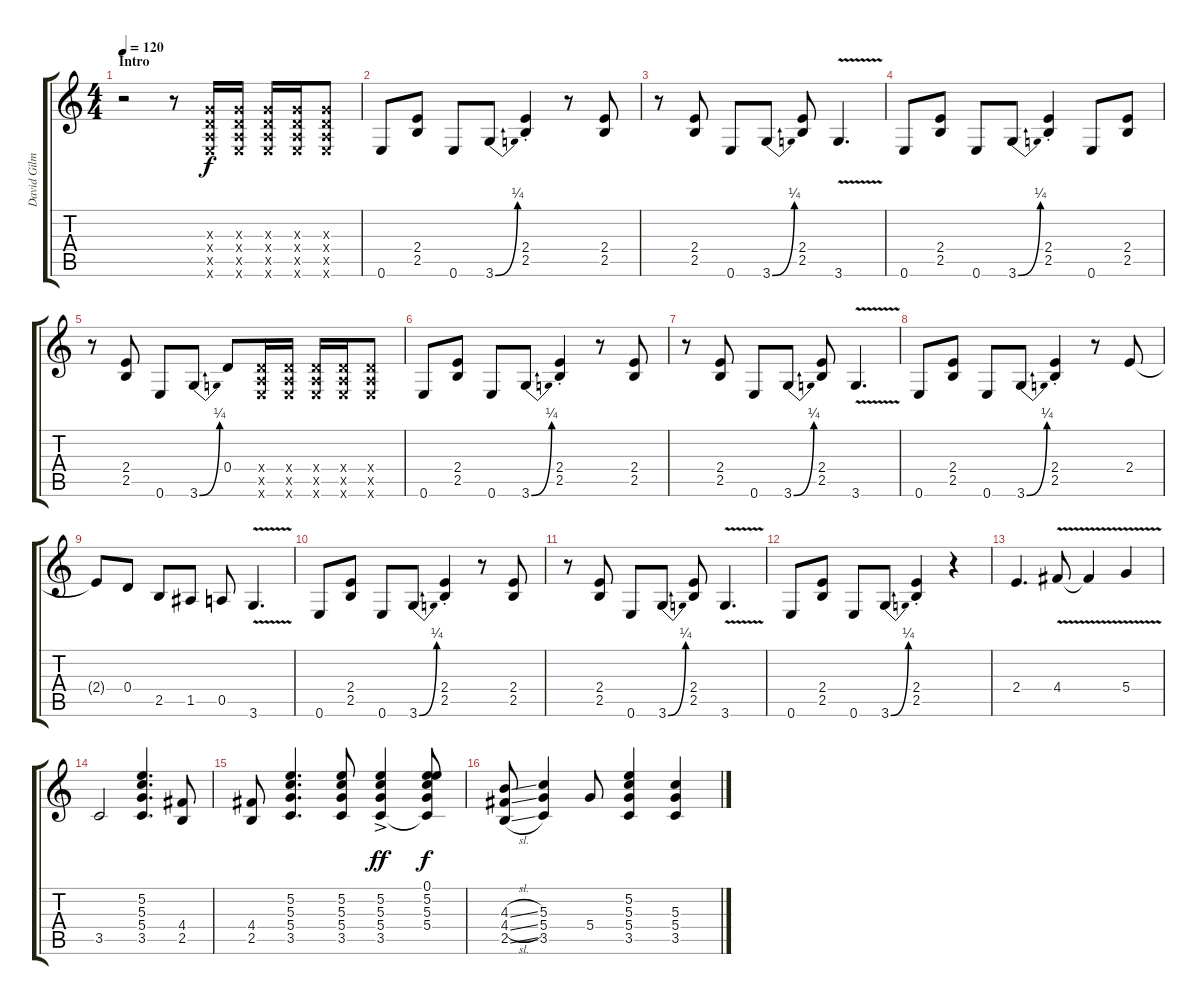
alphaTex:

\track ("David Gilmour" "David Gilm") {instrument distortionguitar}
\staff {score tabs}
\tuning (E4 B3 G3 D3 A2 E2) {hide}
\ts (4 4)
\section ("" "Intro")
\tempo 120
\clef g2
\ks c
r.2{dy f instrument distortionguitar} r.8 (0.3{x} 0.4{x} 0.5{x} 0.6{x}).16 (0.3{x} 0.4{x} 0.5{x} 0.6{x}).16 (0.3{x} 0.4{x} 0.5{x} 0.6{x}).16 (0.3{x} 0.4{x} 0.5{x} 0.6{x}).16 (0.3{x} 0.4{x} 0.5{x} 0.6{x}).8 |
0.6.8 (2.4 2.5).8 0.6.8 3.6{be (bend 0 0 60 1)}.8 (2.4{st} 2.5{st}).4 r.8 (2.4 2.5).8 |
r.8 (2.4 2.5).8 0.6.8 3.6{be (bend 0 0 60 1)}.8 (2.4 2.5).8 3.6{v}.4{d} |
0.6.8 (2.4 2.5).8 0.6.8 3.6{be (bend 0 0 60 1)}.8 (2.4{st} 2.5{st}).4 0.6.8 (2.4 2.5).8 |
r.8 (2.4 2.5).8 0.6.8 3.6{be (bend 0 0 60 1)}.8 0.4.8 (0.4{x} 0.5{x} 0.6{x}).16 (0.4{x} 0.5{x} 0.6{x}).16 (0.4{x} 0.5{x} 0.6{x}).16 (0.4{x} 0.5{x} 0.6{x}).16 (0.4{x} 0.5{x} 0.6{x}).8 |
0.6.8 (2.4 2.5).8 0.6.8 3.6{be (bend 0 0 60 1)}.8 (2.4{st} 2.5{st}).4 r.8 (2.4 2.5).8 |
r.8 (2.4 2.5).8 0.6.8 3.6{be (bend 0 0 60 1)}.8 (2.4 2.5).8 3.6{v}.4{d} |
0.6.8 (2.4 2.5).8 0.6.8 3.6{be (bend 0 0 60 1)}.8 (2.4{st} 2.5{st}).4 r.8 2.4.8 |
2.4{t}.8 0.4.8 2.5.8 1.5.8 0.5.8 3.6{v}.4{d} |
0.6.8 (2.4 2.5).8 0.6.8 3.6{be (bend 0 0 60 1)}.8 (2.4{st} 2.5{st}).4 r.8 (2.4 2.5).8 |
r.8 (2.4 2.5).8 0.6.8 3.6{be (bend 0 0 60 1)}.8 (2.4 2.5).8 3.6{v}.4{d} |
0.6.8 (2.4 2.5).8 0.6.8 3.6{be (bend 0 0 60 1)}.8 (2.4{st} 2.5{st}).4 r.4 |
2.4.4{d} 4.4{v}.8 4.4{t}.4 5.4{v}.4 |
3.5.2 (5.2 5.3 5.4 3.5).4{d} (4.4 2.5).8 |
(4.4 2.5).8 (5.2 5.3 5.4 3.5).4{d} (5.2 5.3 5.4 3.5).8 (5.2{ac} 5.3{ac} 5.4{ac} 3.5{ac}).4{dy ff} (0.1 5.2 5.3 5.4 3.5{t}).8{dy f} |
(4.3{sl} 4.4{sl} 2.5{sl}).8 (5.3 5.4 3.5).4 5.4.8 (5.2 5.3 5.4 3.5).4 (5.3 5.4 3.5).4
